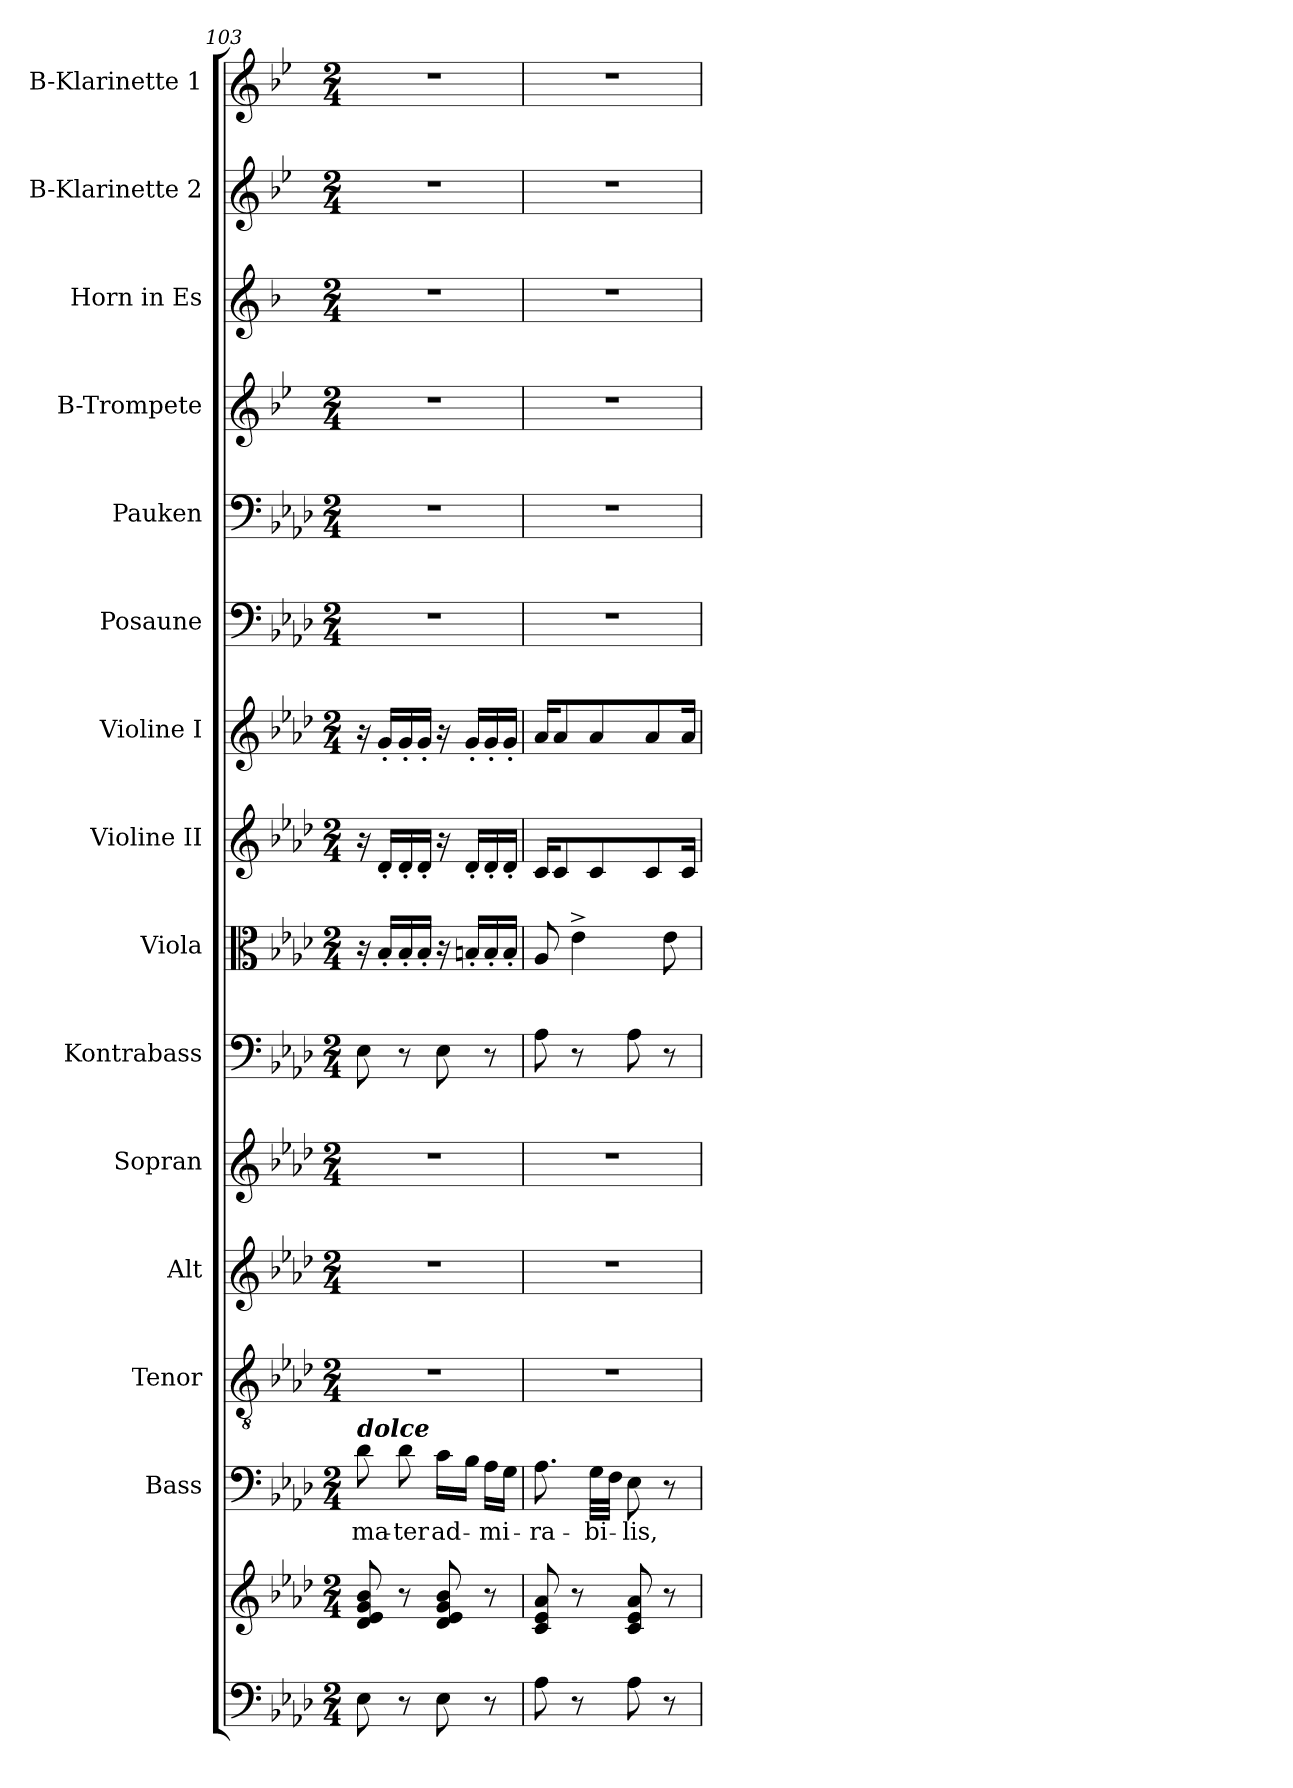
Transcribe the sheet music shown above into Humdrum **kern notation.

**kern	**kern	**kern	**text	**kern	**kern	**kern	**kern	**kern	**kern	**kern	**kern	**kern	**kern	**kern	**kern	**kern
*part15	*part15	*part14	*part14	*part13	*part12	*part11	*part10	*part9	*part8	*part7	*part6	*part5	*part4	*part3	*part2	*part1
*staff16	*staff15	*staff14	*staff14	*staff13	*staff12	*staff11	*staff10	*staff9	*staff8	*staff7	*staff6	*staff5	*staff4	*staff3	*staff2	*staff1
*	*	*I"Bass	*	*I"Tenor	*I"Alt	*I"Sopran	*I"Kontrabass	*I"Viola	*I"Violine II	*I"Violine I	*I"Posaune	*I"Pauken	*I"B-Trompete	*I"Horn in Es	*I"B-Klarinette 2	*I"B-Klarinette 1
*	*	*I'B.	*	*I'T.	*I'A.	*I'S.	*I'Kb.	*I'Vla.	*I'Vl. II	*I'Vl. I	*I'Pos.	*I'Pk.	*I'B Trp.	*	*I'B Kl. 2	*I'B Kl. 1
*clefF4	*clefG2	*clefF4	*	*clefGv2	*clefG2	*clefG2	*clefF4	*clefC3	*clefG2	*clefG2	*clefF4	*clefF4	*clefG2	*clefG2	*clefG2	*clefG2
*	*	*	*	*	*	*	*ITrd7c12	*	*	*	*	*	*ITrd1c2	*ITrd5c9	*ITrd1c2	*ITrd1c2
*k[b-e-a-d-]	*k[b-e-a-d-]	*k[b-e-a-d-]	*	*k[b-e-a-d-]	*k[b-e-a-d-]	*k[b-e-a-d-]	*k[b-e-a-d-]	*k[b-e-a-d-]	*k[b-e-a-d-]	*k[b-e-a-d-]	*k[b-e-a-d-]	*k[b-e-a-d-]	*k[b-e-a-d-]	*k[b-e-a-d-]	*k[b-e-a-d-]	*k[b-e-a-d-]
*A-:	*A-:	*A-:	*	*A-:	*A-:	*A-:	*A-:	*A-:	*A-:	*A-:	*A-:	*A-:	*A-:	*A-:	*A-:	*A-:
*M2/4	*M2/4	*M2/4	*	*M2/4	*M2/4	*M2/4	*M2/4	*M2/4	*M2/4	*M2/4	*M2/4	*M2/4	*M2/4	*M2/4	*M2/4	*M2/4
=103	=103	=103	=103	=103	=103	=103	=103	=103	=103	=103	=103	=103	=103	=103	=103	=103
!	!	!LO:TX:a:Bi:t=dolce	!	!	!	!	!	!	!	!	!	!	!	!	!	!
!	!	!	!LO:LY:b	!	!	!	!	!	!	!	!	!	!	!	!	!
8E-\	8d-/ 8e-/ 8g/ 8b-/	8d-\	ma-	2r	2r	2r	8EE-\	16r	16r	16r	2r	2r	2r	2r	2r	2r
.	.	.	.	.	.	.	.	16B-'</LL	16d-'</LL	16g'</LL	.	.	.	.	.	.
!	!	!	!LO:LY:b	!	!	!	!	!	!	!	!	!	!	!	!	!
8r	8r	8d-\	-ter	.	.	.	8r	16B-'</	16d-'</	16g'</	.	.	.	.	.	.
.	.	.	.	.	.	.	.	16B-'</JJ	16d-'</JJ	16g'</JJ	.	.	.	.	.	.
!	!	!	!LO:LY:b	!	!	!	!	!	!	!	!	!	!	!	!	!
8E-\	8d-/ 8e-/ 8g/ 8b-/	16c\LL	ad-	.	.	.	8EE-\	16r	16r	16r	.	.	.	.	.	.
.	.	16B-\JJ	.	.	.	.	.	16Bn'</LL	16d-'</LL	16g'</LL	.	.	.	.	.	.
!	!	!	!LO:LY:b	!	!	!	!	!	!	!	!	!	!	!	!	!
8r	8r	16A-\LL	-mi-	.	.	.	8r	16B'</	16d-'</	16g'</	.	.	.	.	.	.
.	.	16G\JJ	.	.	.	.	.	16B'</JJ	16d-'</JJ	16g'</JJ	.	.	.	.	.	.
!!LO:PB:g=z
=104	=104	=104	=104	=104	=104	=104	=104	=104	=104	=104	=104	=104	=104	=104	=104	=104
!	!	!	!LO:LY:b	!	!	!	!	!	!	!	!	!	!	!	!	!
8A-\	8c/ 8e-/ 8a-/	8.A-\	-ra-	2r	2r	2r	8AA-\	8A-/	16c/KL	16a-/KL	2r	2r	2r	2r	2r	2r
.	.	.	.	.	.	.	.	.	8c/	8a-/	.	.	.	.	.	.
8r	8r	.	.	.	.	.	8r	4e-^>\	.	.	.	.	.	.	.	.
!	!	!	!LO:LY:b	!	!	!	!	!	!	!	!	!	!	!	!	!
.	.	32G\LLL	-bi-	.	.	.	.	.	8c/	8a-/	.	.	.	.	.	.
.	.	32F\JJJ	.	.	.	.	.	.	.	.	.	.	.	.	.	.
!	!	!	!LO:LY:b	!	!	!	!	!	!	!	!	!	!	!	!	!
8A-\	8c/ 8e-/ 8a-/	8E-\	-lis,	.	.	.	8AA-\	.	.	.	.	.	.	.	.	.
.	.	.	.	.	.	.	.	.	8c/	8a-/	.	.	.	.	.	.
8r	8r	8r	.	.	.	.	8r	8e-\	.	.	.	.	.	.	.	.
.	.	.	.	.	.	.	.	.	16c/Jk	16a-/Jk	.	.	.	.	.	.
=	=	=	=	=	=	=	=	=	=	=	=	=	=	=	=	=
*-	*-	*-	*-	*-	*-	*-	*-	*-	*-	*-	*-	*-	*-	*-	*-	*-
